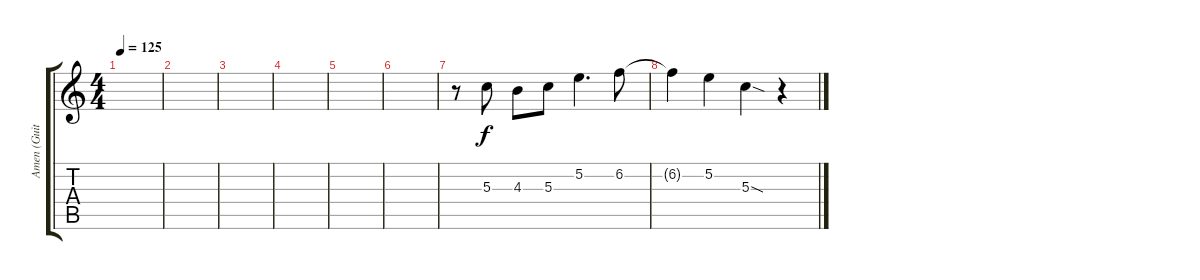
\track ("Amen (Guitar Studio 1)" "Amen (Guit") {instrument distortionguitar}
\staff {score tabs}
\tuning (E4 B3 G3 D3 A2 E2) {hide}
\ts (4 4)
\tempo 125
\clef g2
\ks c
|
|
|
|
|
|
r.8 5.3.8{volume 16} 4.3.8 5.3.8 5.2.4{d} 6.2.8 |
6.2{t}.4 5.2.4 5.3{sod}.4 r.4
